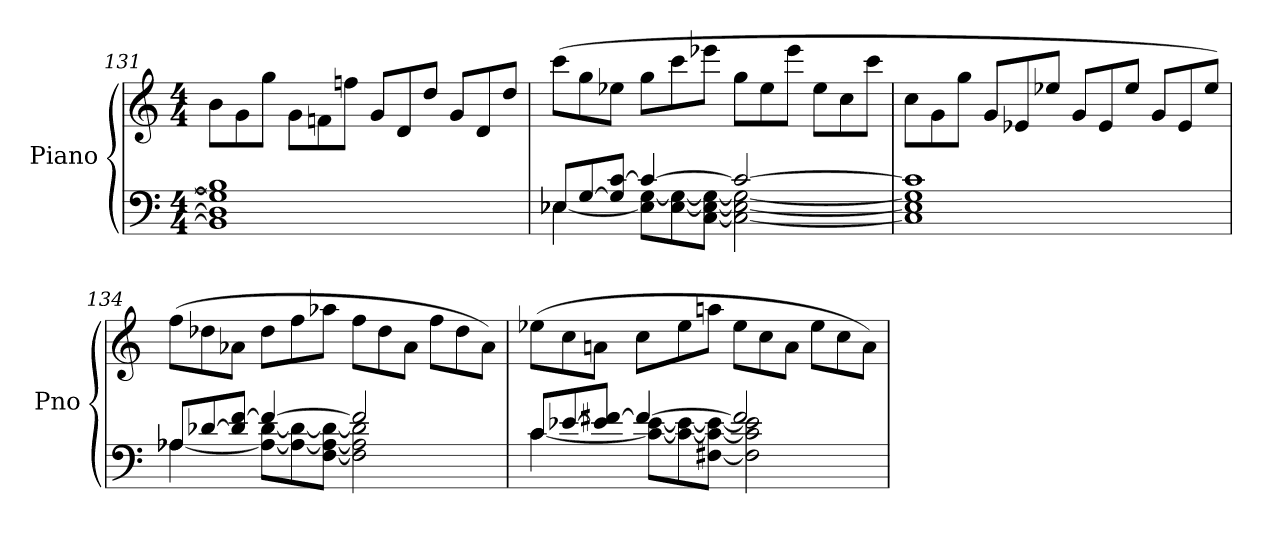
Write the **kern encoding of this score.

**kern	**kern
*part1	*part1
*staff2	*staff1
*I"Piano	*
*I'Pno	*
*clefF4	*clefG2
*k[]	*k[]
*M4/4	*M4/4
=131	=131
*^	*
*	*	*Xtuplet
1B]	1BB] 1D] 1G]	12b\L
.	.	12g\
.	.	12gg\J
.	.	12g\L
.	.	12fn\
.	.	12ffn\J
.	.	12g/L
.	.	12d/
.	.	12dd/J
.	.	12g/L
.	.	12d/
.	.	12dd/J
=132	=132	=132
*Xtuplet	*	*
12E-X/L	[4E-\	(12ccc\L
[12G/	.	12gg\
12G/] [12c/J	.	12ee-X\J
4c/_	12E-\] [12G\L	12gg\L
.	[12E-\ 12G\_	12ccc\
.	[12C\ 12E-\_ 12G\_J	12eee-X\J
2c/_	2C\_ 2E-\_ 2G\_	12gg\L
.	.	12ee-\
.	.	12eee-\J
.	.	12ee-\L
.	.	12cc\
.	.	12ccc\J
!!LO:PB:g=z
=133	=133	=133
1c]	1C] 1E-] 1G]	12cc\L
.	.	12g\
.	.	12gg\J
.	.	12g/L
.	.	12e-X/
.	.	12ee-X/J
.	.	12g/L
.	.	12e-/
.	.	12ee-/J
.	.	12g/L
.	.	12e-/
.	.	12ee-/J)
=134	=134	=134
12A-X/L	[4A-\	(12ff\L
[12d-X/	.	12dd-X\
12d-/] [12f/J	.	12a-X\J
4f/_	12A-\_ [12d-\L	12dd-\L
.	12A-\_ 12d-\_	12ff\
.	[12F\ 12A-\_ 12d-\_J	12aa-X\J
2f/]	2F\] 2A-\] 2d-\]	12ff\L
.	.	12dd-\
.	.	12a-\J
.	.	12ff\L
.	.	12dd-\
.	.	12a-\J)
=135	=135	=135
12c/L	[4c\	(12ee-X\L
[12e-X/	.	12cc\
12e-/] [12f#X/J	.	12an\J
4f#/_	12c\_ [12e-\L	12cc\L
.	12c\_ 12e-\_	12ee-\
.	[12F#X\ 12c\_ 12e-\_J	12aan\J
2f#/]	2F#\] 2c\] 2e-\]	12ee-\L
.	.	12cc\
.	.	12a\J
.	.	12ee-\L
.	.	12cc\
.	.	12a\J)
*v	*v	*
=	=
*-	*-
